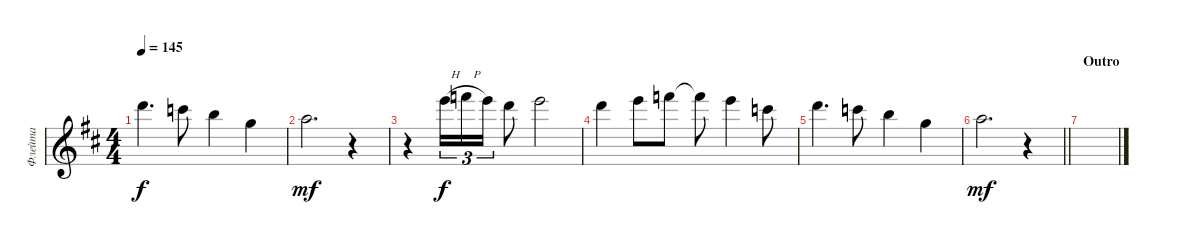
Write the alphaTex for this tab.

\track ("Флейта" "Флейта") {instrument panflute}
\staff {score}
\tuning (E5 B4 G4 D4 A3 E3) {hide}
\ts (4 4)
\tempo 145
\clef g2
\ks bminor
10.1.4{d dy f} 8.1.8 7.1.4 3.1.4 |
5.1.2{d dy mf} r.4 |
r.4 12.1{h}.16{tu (3 2) dy f} 13.1{h}.16{tu (3 2)} 12.1.16{tu (3 2)} 10.1.8 12.1.2 |
10.1.4 12.1.8 13.1.8 13.1{t}.8 12.1.4 8.1.8 |
10.1.4{d} 8.1.8 7.1.4 3.1.4 |
\barLineRight lightlight
5.1.2{d dy mf} r.4 |
\section ("" "Outro")
